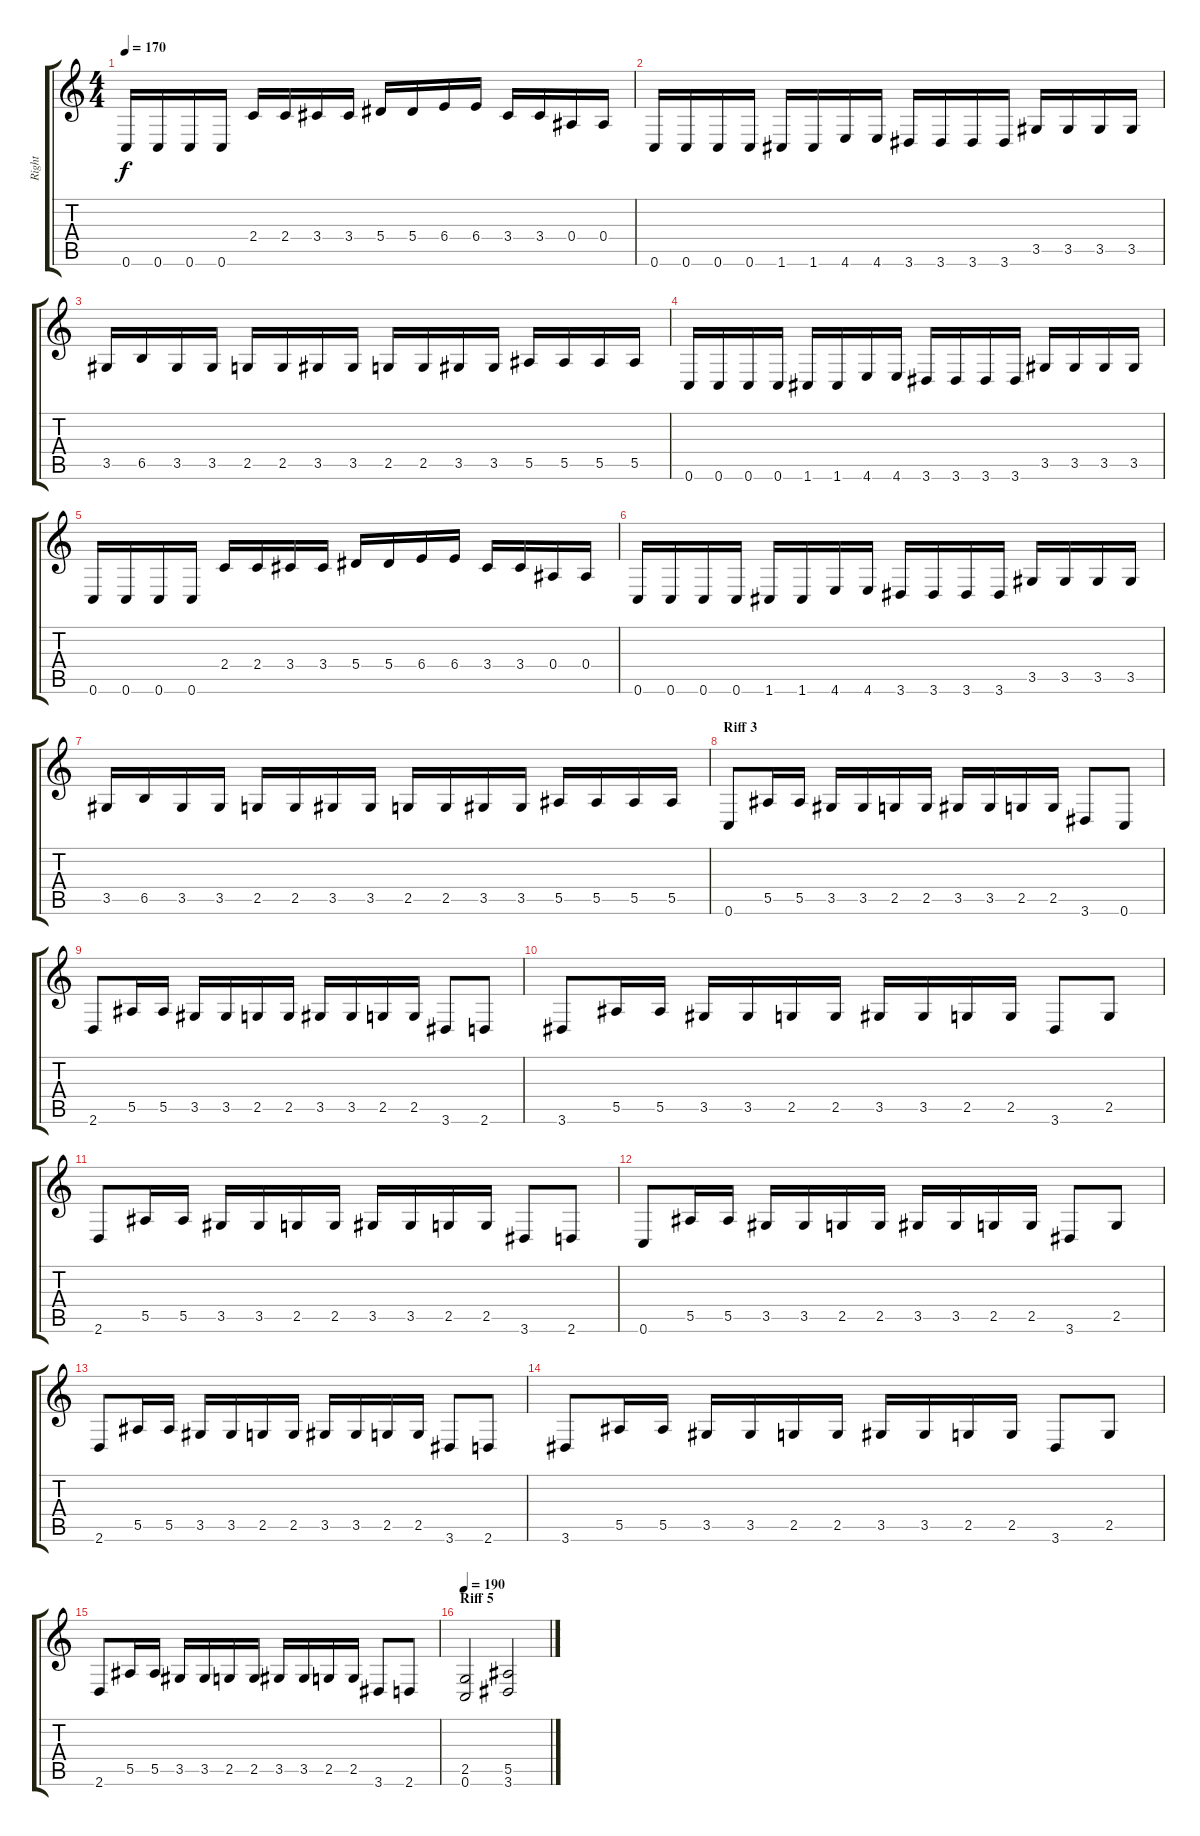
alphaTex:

\track ("Right" "Right") {instrument distortionguitar}
\staff {score tabs}
\tuning (C4 G3 Eb3 Bb2 F2 C2) {hide}
\ts (4 4)
\tempo 170
\clef g2
\ks c
0.6.16{dy f} 0.6.16 0.6.16 0.6.16 2.4.16 2.4.16 3.4.16 3.4.16 5.4.16 5.4.16 6.4.16 6.4.16 3.4.16 3.4.16 0.4.16 0.4.16 |
0.6.16 0.6.16 0.6.16 0.6.16 1.6.16 1.6.16 4.6.16 4.6.16 3.6.16 3.6.16 3.6.16 3.6.16 3.5.16 3.5.16 3.5.16 3.5.16 |
3.5.16 6.5.16 3.5.16 3.5.16 2.5.16 2.5.16 3.5.16 3.5.16 2.5.16 2.5.16 3.5.16 3.5.16 5.5.16 5.5.16 5.5.16 5.5.16 |
0.6.16 0.6.16 0.6.16 0.6.16 1.6.16 1.6.16 4.6.16 4.6.16 3.6.16 3.6.16 3.6.16 3.6.16 3.5.16 3.5.16 3.5.16 3.5.16 |
0.6.16 0.6.16 0.6.16 0.6.16 2.4.16 2.4.16 3.4.16 3.4.16 5.4.16 5.4.16 6.4.16 6.4.16 3.4.16 3.4.16 0.4.16 0.4.16 |
0.6.16 0.6.16 0.6.16 0.6.16 1.6.16 1.6.16 4.6.16 4.6.16 3.6.16 3.6.16 3.6.16 3.6.16 3.5.16 3.5.16 3.5.16 3.5.16 |
3.5.16 6.5.16 3.5.16 3.5.16 2.5.16 2.5.16 3.5.16 3.5.16 2.5.16 2.5.16 3.5.16 3.5.16 5.5.16 5.5.16 5.5.16 5.5.16 |
\section ("" "Riff 3")
0.6.8 5.5.16 5.5.16 3.5.16 3.5.16 2.5.16 2.5.16 3.5.16 3.5.16 2.5.16 2.5.16 3.6.8 0.6.8 |
2.6.8 5.5.16 5.5.16 3.5.16 3.5.16 2.5.16 2.5.16 3.5.16 3.5.16 2.5.16 2.5.16 3.6.8 2.6.8 |
3.6.8 5.5.16 5.5.16 3.5.16 3.5.16 2.5.16 2.5.16 3.5.16 3.5.16 2.5.16 2.5.16 3.6.8 2.5.8 |
2.6.8 5.5.16 5.5.16 3.5.16 3.5.16 2.5.16 2.5.16 3.5.16 3.5.16 2.5.16 2.5.16 3.6.8 2.6.8 |
0.6.8 5.5.16 5.5.16 3.5.16 3.5.16 2.5.16 2.5.16 3.5.16 3.5.16 2.5.16 2.5.16 3.6.8 2.5.8 |
2.6.8 5.5.16 5.5.16 3.5.16 3.5.16 2.5.16 2.5.16 3.5.16 3.5.16 2.5.16 2.5.16 3.6.8 2.6.8 |
3.6.8 5.5.16 5.5.16 3.5.16 3.5.16 2.5.16 2.5.16 3.5.16 3.5.16 2.5.16 2.5.16 3.6.8 2.5.8 |
2.6.8 5.5.16 5.5.16 3.5.16 3.5.16 2.5.16 2.5.16 3.5.16 3.5.16 2.5.16 2.5.16 3.6.8 2.6.8 |
\section ("" "Riff 5")
\tempo 190
(2.5 0.6).2 (5.5 3.6).2
